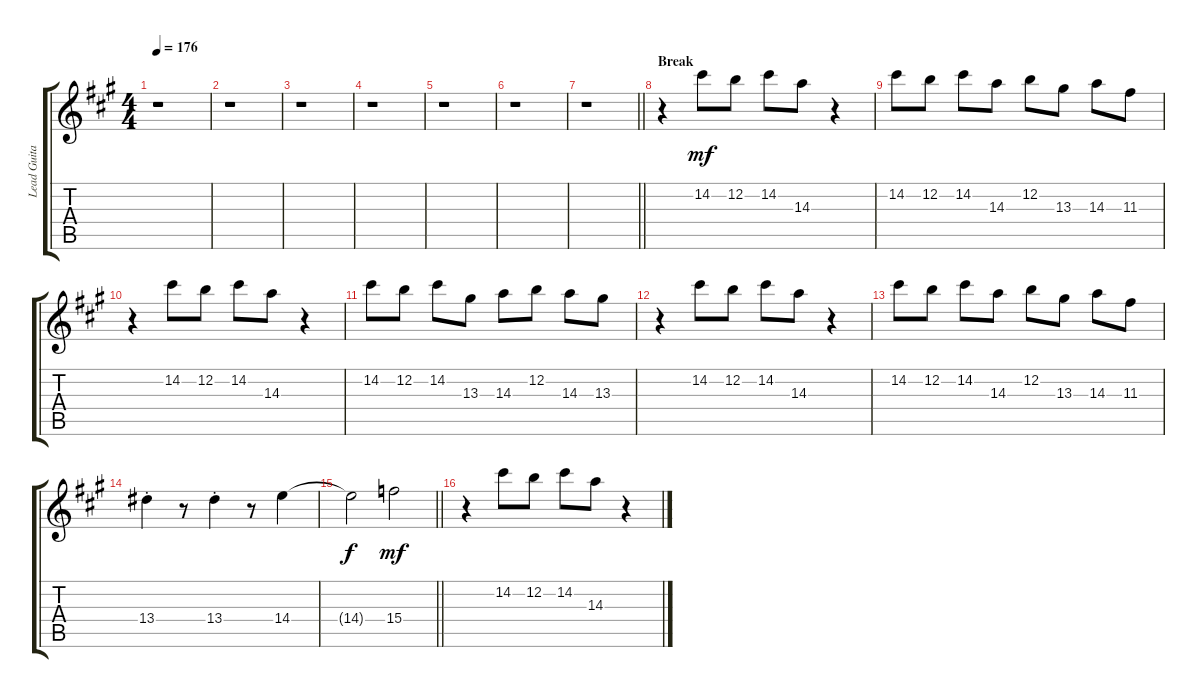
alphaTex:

\track ("Lead Guitar A" "Lead Guita") {instrument distortionguitar}
\staff {score tabs}
\tuning (E4 B3 G3 D3 A2 E2) {hide}
\ts (4 4)
\tempo 176
\clef g2
\ks f#minor
r.1{dy mp} |
r.1 |
r.1 |
r.1 |
r.1 |
r.1 |
\barLineRight lightlight
r.1 |
\section ("" "Break")
r.4 14.2.8{dy mf} 12.2.8 14.2.8 14.3.8 r.4 |
14.2.8 12.2.8 14.2.8 14.3.8 12.2.8 13.3.8 14.3.8 11.3.8 |
r.4 14.2.8 12.2.8 14.2.8 14.3.8 r.4 |
14.2.8 12.2.8 14.2.8 13.3.8 14.3.8 12.2.8 14.3.8 13.3.8 |
r.4 14.2.8 12.2.8 14.2.8 14.3.8 r.4 |
14.2.8 12.2.8 14.2.8 14.3.8 12.2.8 13.3.8 14.3.8 11.3.8 |
13.4{st}.4 r.8 13.4{st}.4 r.8 14.4.4 |
\barLineRight lightlight
14.4{t}.2{dy f} 15.4.2{dy mf} |
\section ("" "")
r.4 14.2.8 12.2.8 14.2.8 14.3.8 r.4
